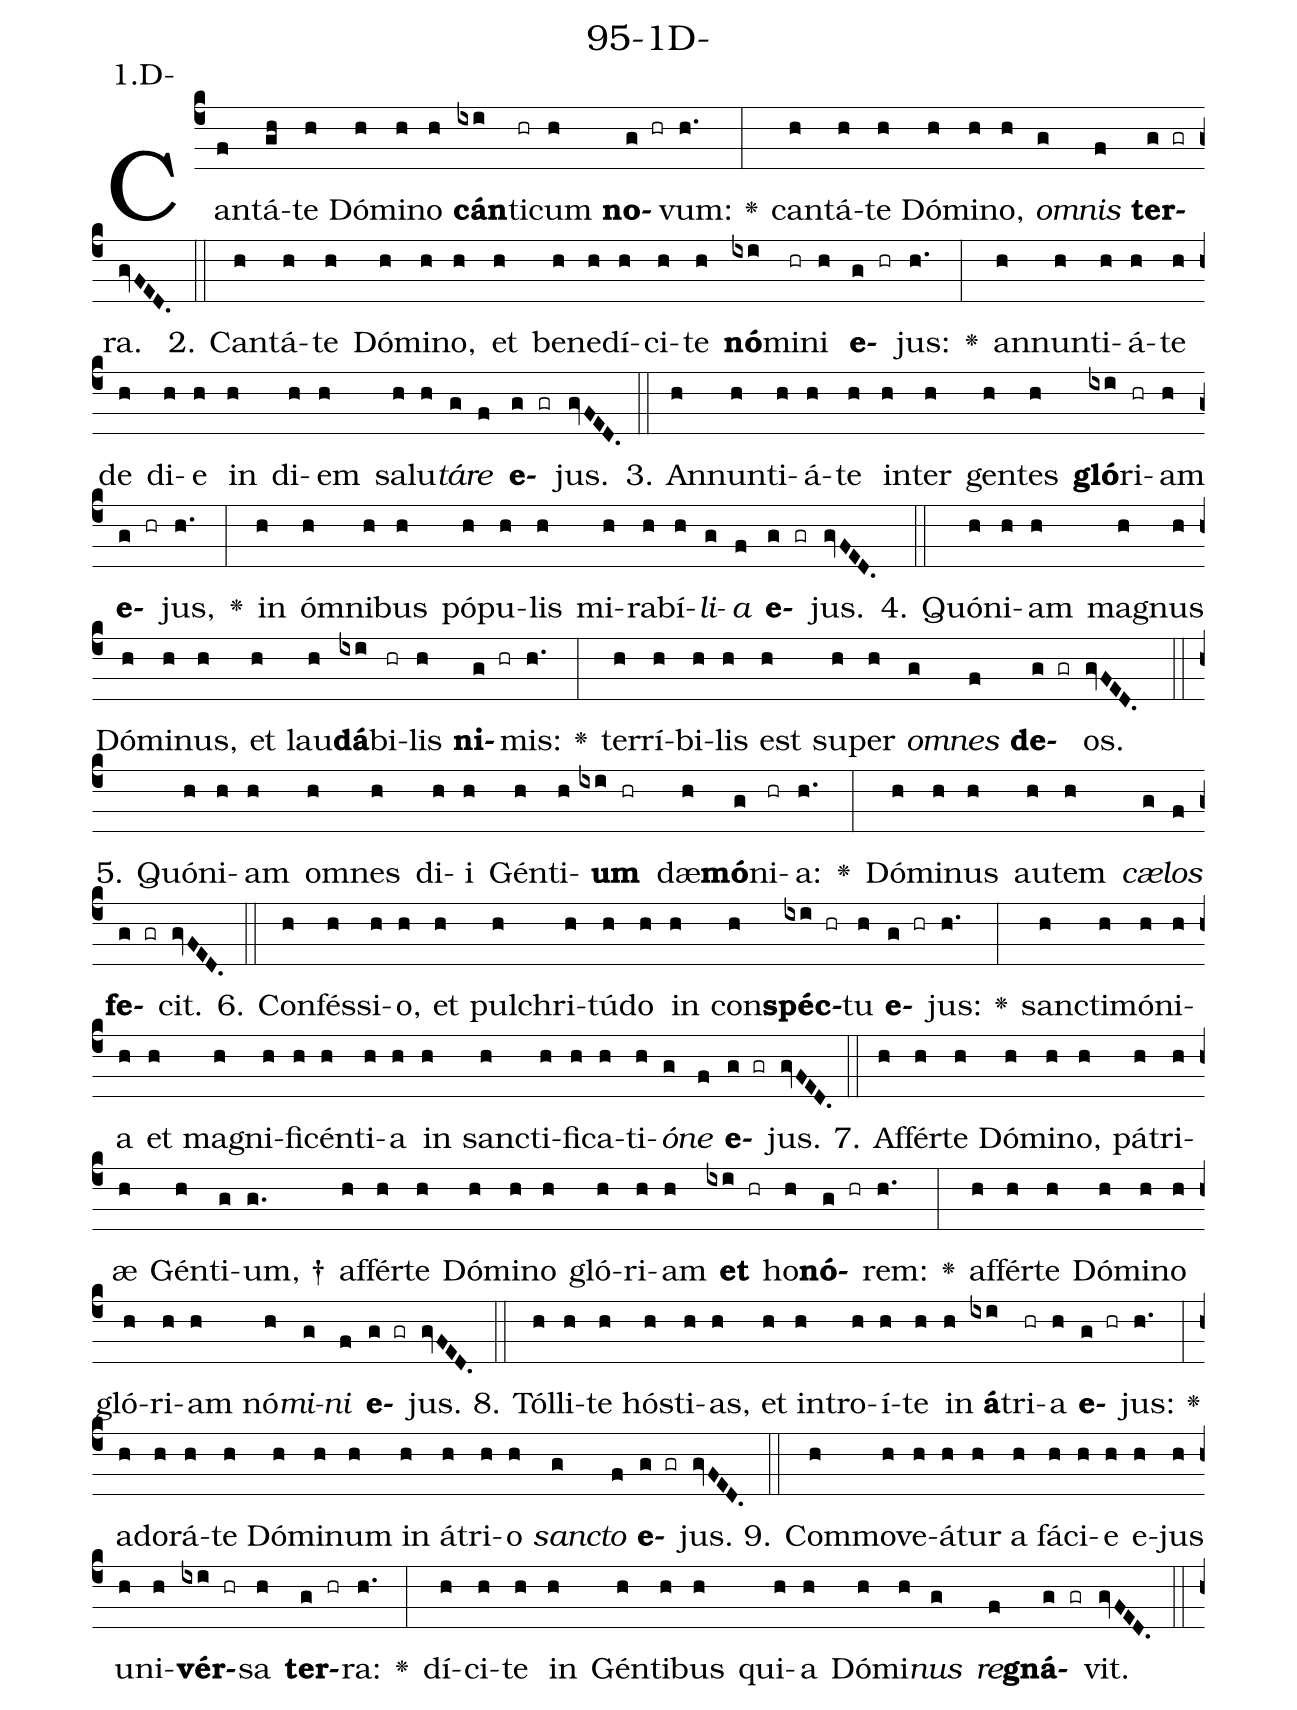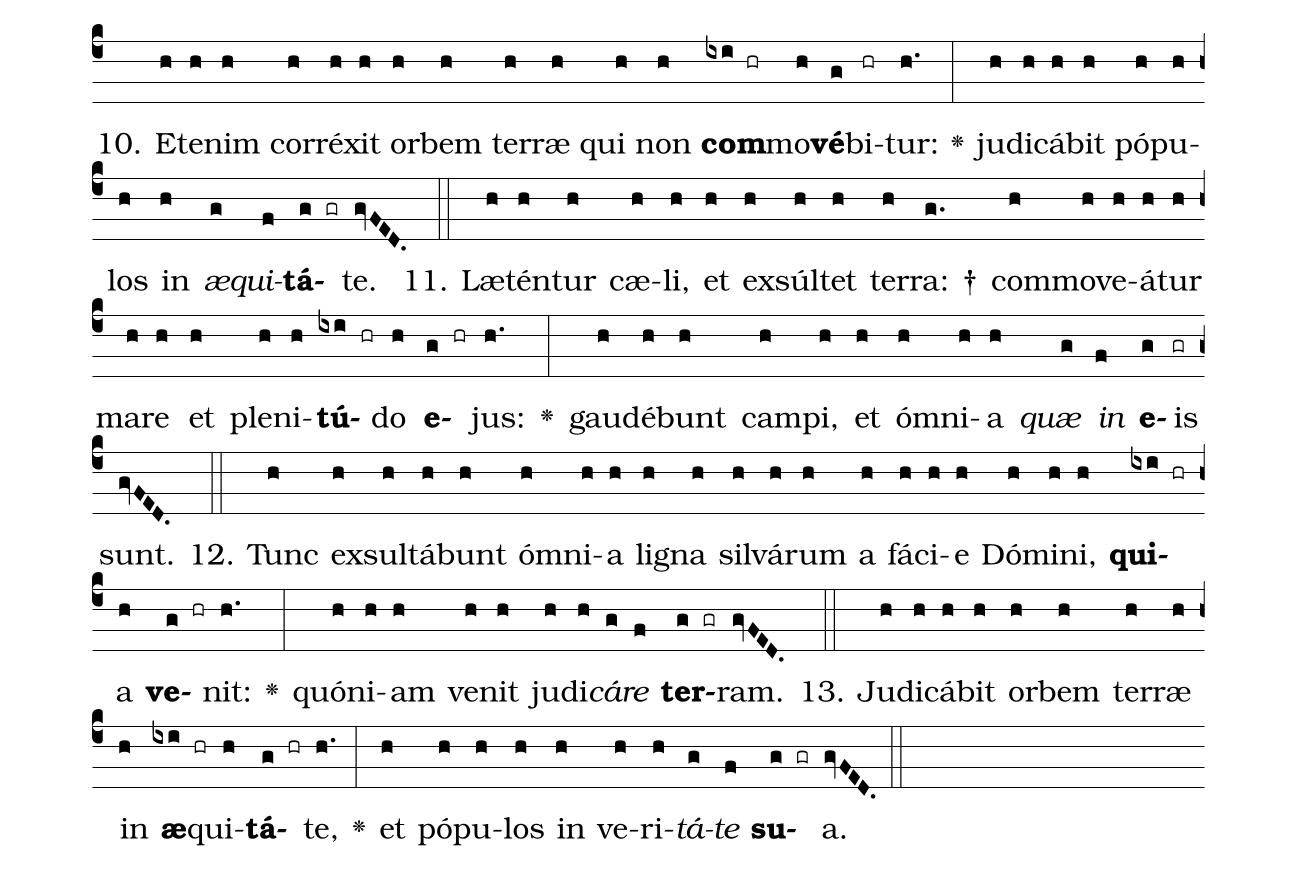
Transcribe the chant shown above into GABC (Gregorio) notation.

name: 95-1D-;
annotation: 1.D-;
%%
(c4)Can(f)tá(gh)te(h) Dó(h)mi(h)no(h) <b>cán</b>(ixi)ti(hr)cum(h) <b>no</b>(g hr)vum:(h.) <v>\greheightstar</v>(:) can(h)tá(h)te(h) Dó(h)mi(h)no,(h) <i>om</i>(g)<i>nis</i>(f) <b>ter</b>(g gr)ra.(gvFED.) (::)
2. Can(h)tá(h)te(h) Dó(h)mi(h)no,(h) et(h) be(h)ne(h)dí(h)ci(h)te(h) <b>nó</b>(ixi)mi(hr)ni(h) <b>e</b>(g hr)jus:(h.) <v>\greheightstar</v>(:) an(h)nun(h)ti(h)á(h)te(h) de(h) di(h)e(h) in(h) di(h)em(h) sa(h)lu(h)<i>tá</i>(g)<i>re</i>(f) <b>e</b>(g gr)jus.(gvFED.) (::)
3. An(h)nun(h)ti(h)á(h)te(h) in(h)ter(h) gen(h)tes(h) <b>gló</b>(ixi)ri(hr)am(h) <b>e</b>(g hr)jus,(h.) <v>\greheightstar</v>(:) in(h) óm(h)ni(h)bus(h) pó(h)pu(h)lis(h) mi(h)ra(h)bí(h)<i>li</i>(g)<i>a</i>(f) <b>e</b>(g gr)jus.(gvFED.) (::)
4. Quón(h)i(h)am(h) ma(h)gnus(h) Dó(h)mi(h)nus,(h) et(h) lau(h)<b>dá</b>(ixi)bi(hr)lis(h) <b>ni</b>(g hr)mis:(h.) <v>\greheightstar</v>(:) ter(h)rí(h)bi(h)lis(h) est(h) su(h)per(h) <i>om</i>(g)<i>nes</i>(f) <b>de</b>(g gr)os.(gvFED.) (::)
5. Quón(h)i(h)am(h) om(h)nes(h) di(h)i(h) Gén(h)ti(h)<b>um</b>(ixi hr) dæ(h)<b>mó</b>(g)ni(hr)a:(h.) <v>\greheightstar</v>(:) Dó(h)mi(h)nus(h) au(h)tem(h) <i>cæ</i>(g)<i>los</i>(f) <b>fe</b>(g gr)cit.(gvFED.) (::)
6. Con(h)fés(h)si(h)o,(h) et(h) pul(h)chri(h)tú(h)do(h) in(h) con(h)<b>spéc</b>(ixi hr)tu(h) <b>e</b>(g hr)jus:(h.) <v>\greheightstar</v>(:) sanc(h)ti(h)mó(h)ni(h)a(h) et(h) ma(h)gni(h)fi(h)cén(h)ti(h)a(h) in(h) sanc(h)ti(h)fi(h)ca(h)ti(h)<i>ó</i>(g)<i>ne</i>(f) <b>e</b>(g gr)jus.(gvFED.) (::)
7. Af(h)fér(h)te(h) Dó(h)mi(h)no,(h) pá(h)tri(h)æ(h) Gén(h)ti(g)um, †(g.) af(h)fér(h)te(h) Dó(h)mi(h)no(h) gló(h)ri(h)am(h) <b>et</b>(ixi hr) ho(h)<b>nó</b>(g hr)rem:(h.) <v>\greheightstar</v>(:) af(h)fér(h)te(h) Dó(h)mi(h)no(h) gló(h)ri(h)am(h) nó(h)<i>mi</i>(g)<i>ni</i>(f) <b>e</b>(g gr)jus.(gvFED.) (::)
8. Tól(h)li(h)te(h) hós(h)ti(h)as,(h) et(h) in(h)tro(h)í(h)te(h) in(h) <b>á</b>(ixi)tri(hr)a(h) <b>e</b>(g hr)jus:(h.) <v>\greheightstar</v>(:) ad(h)o(h)rá(h)te(h) Dó(h)mi(h)num(h) in(h) á(h)tri(h)o(h) <i>sanc</i>(g)<i>to</i>(f) <b>e</b>(g gr)jus.(gvFED.) (::)
9. Com(h)mo(h)ve(h)á(h)tur(h) a(h) fá(h)ci(h)e(h) e(h)jus(h) u(h)ni(h)<b>vér</b>(ixi hr)sa(h) <b>ter</b>(g hr)ra:(h.) <v>\greheightstar</v>(:) dí(h)ci(h)te(h) in(h) Gén(h)ti(h)bus(h) qui(h)a(h) Dó(h)mi(h)<i>nus</i>(g) <i>re</i>(f)<b>gná</b>(g gr)vit.(gvFED.) (::)
10. Et(h)e(h)nim(h) cor(h)ré(h)xit(h) or(h)bem(h) ter(h)ræ(h) qui(h) non(h) <b>com</b>(ixi hr)mo(h)<b>vé</b>(g)bi(hr)tur:(h.) <v>\greheightstar</v>(:) ju(h)di(h)cá(h)bit(h) pó(h)pu(h)los(h) in(h) <i>æ</i>(g)<i>qui</i>(f)<b>tá</b>(g gr)te.(gvFED.) (::)
11. Læ(h)tén(h)tur(h) cæ(h)li,(h) et(h) ex(h)súl(h)tet(h) ter(h)ra: †(g.) com(h)mo(h)ve(h)á(h)tur(h) ma(h)re(h) et(h) ple(h)ni(h)<b>tú</b>(ixi hr)do(h) <b>e</b>(g hr)jus:(h.) <v>\greheightstar</v>(:) gau(h)dé(h)bunt(h) cam(h)pi,(h) et(h) óm(h)ni(h)a(h) <i>quæ</i>(g) <i>in</i>(f) <b>e</b>(g)is(gr) sunt.(gvFED.) (::)
12. Tunc(h) ex(h)sul(h)tá(h)bunt(h) óm(h)ni(h)a(h) li(h)gna(h) sil(h)vá(h)rum(h) a(h) fá(h)ci(h)e(h) Dó(h)mi(h)ni,(h) <b>qui</b>(ixi hr)a(h) <b>ve</b>(g hr)nit:(h.) <v>\greheightstar</v>(:) quón(h)i(h)am(h) ve(h)nit(h) ju(h)di(h)<i>cá</i>(g)<i>re</i>(f) <b>ter</b>(g gr)ram.(gvFED.) (::)
13. Ju(h)di(h)cá(h)bit(h) or(h)bem(h) ter(h)ræ(h) in(h) <b>æ</b>(ixi hr)qui(h)<b>tá</b>(g hr)te,(h.) <v>\greheightstar</v>(:) et(h) pó(h)pu(h)los(h) in(h) ve(h)ri(h)<i>tá</i>(g)<i>te</i>(f) <b>su</b>(g gr)a.(gvFED.) (::)
